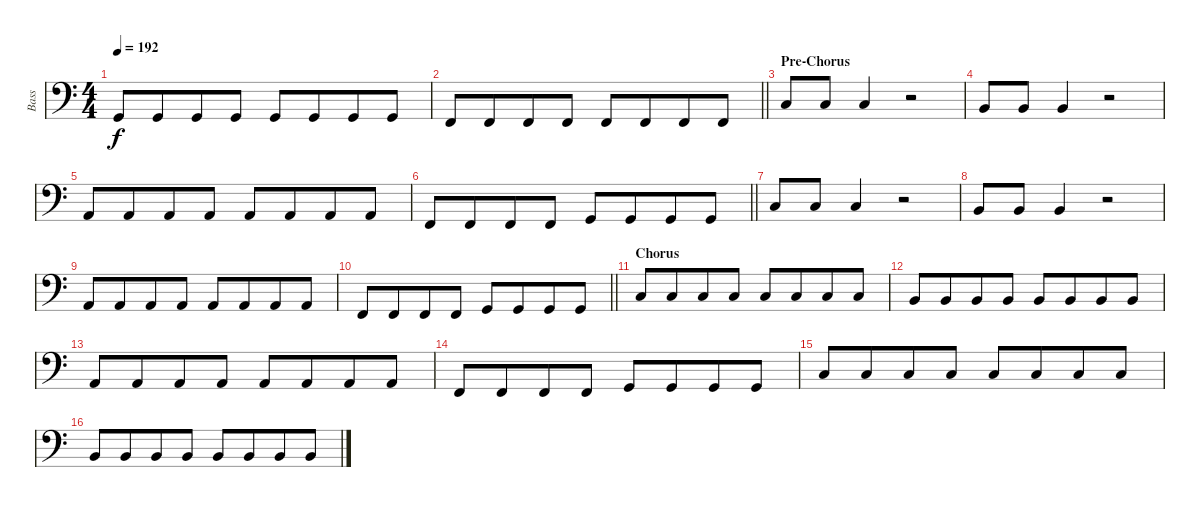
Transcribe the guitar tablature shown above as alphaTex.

\track ("Bass" "Bass") {instrument electricbasspick}
\staff {score}
\tuning (G2 D2 A1 E1) {hide}
\ts (4 4)
\tempo 192
\clef f4
\ks c
3.4.8{dy f} 3.4.8{beam merge} 3.4.8 3.4.8 3.4.8 3.4.8{beam merge} 3.4.8 3.4.8 |
\barLineRight lightlight
1.4.8 1.4.8{beam merge} 1.4.8 1.4.8 1.4.8 1.4.8{beam merge} 1.4.8 1.4.8 |
\section ("" "Pre-Chorus")
3.3.8 3.3.8 3.3.4 r.2 |
2.3.8 2.3.8 2.3.4 r.2 |
5.4.8 5.4.8{beam merge} 5.4.8 5.4.8 5.4.8 5.4.8{beam merge} 5.4.8 5.4.8 |
\barLineRight lightlight
1.4.8 1.4.8{beam merge} 1.4.8 1.4.8 3.4.8 3.4.8{beam merge} 3.4.8 3.4.8 |
3.3.8 3.3.8 3.3.4 r.2 |
2.3.8 2.3.8 2.3.4 r.2 |
5.4.8 5.4.8{beam merge} 5.4.8 5.4.8 5.4.8 5.4.8{beam merge} 5.4.8 5.4.8 |
\barLineRight lightlight
1.4.8 1.4.8{beam merge} 1.4.8 1.4.8 3.4.8 3.4.8{beam merge} 3.4.8 3.4.8 |
\section ("" "Chorus")
3.3.8 3.3.8{beam merge} 3.3.8 3.3.8 3.3.8 3.3.8{beam merge} 3.3.8 3.3.8 |
2.3.8 2.3.8{beam merge} 2.3.8 2.3.8 2.3.8 2.3.8{beam merge} 2.3.8 2.3.8 |
5.4.8 5.4.8{beam merge} 5.4.8 5.4.8 5.4.8 5.4.8{beam merge} 5.4.8 5.4.8 |
1.4.8 1.4.8{beam merge} 1.4.8 1.4.8 3.4.8 3.4.8{beam merge} 3.4.8 3.4.8 |
3.3.8 3.3.8{beam merge} 3.3.8 3.3.8 3.3.8 3.3.8{beam merge} 3.3.8 3.3.8 |
2.3.8 2.3.8{beam merge} 2.3.8 2.3.8 2.3.8 2.3.8{beam merge} 2.3.8 2.3.8
